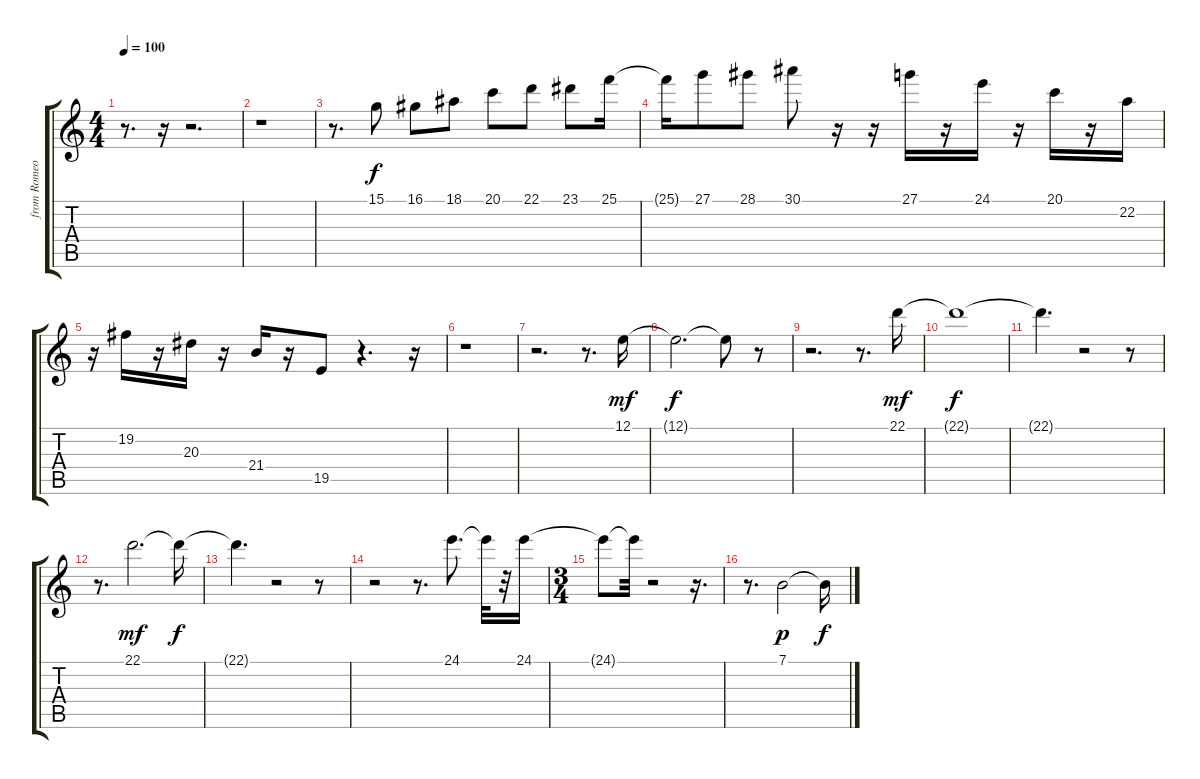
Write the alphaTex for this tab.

\track ("from Romeo & Juliet" "from Romeo") {instrument flute}
\staff {score tabs}
\tuning (E4 B3 G3 D3 A2 E2) {hide}
\ts (4 4)
\tempo 100
\clef g2
\ks c
r.8{d dy f} r.16 r.2{d} |
r.1 |
r.8{d} 15.1.8 16.1.8 18.1.8 20.1.8 22.1.8 23.1.8 25.1.16 |
25.1{t}.16 27.1.8 28.1.8 30.1.8 r.16 r.16 27.1.16 r.16 24.1.16 r.16 20.1.16 r.16 22.2.16 |
r.16 19.2.16 r.16 20.3.16 r.16 21.4.16 r.16 19.5.8 r.4{d} r.16 |
r.1 |
r.2{d} r.8{d} 12.1.16{dy mf} |
12.1{t}.2{d dy f} 12.1{t}.8 r.8 |
r.2{d} r.8{d} 22.1.16{dy mf} |
22.1{t}.1{dy f} |
22.1{t}.4{d} r.2 r.8 |
r.8{d} 22.1.2{d dy mf} 22.1{t}.16{dy f} |
22.1{t}.4{d} r.2 r.8 |
r.2 r.8{d} 24.1.8{d} 24.1{t}.32 r.32 24.1.16 |
\ts (3 4)
24.1{t}.8 24.1{t}.32 r.2 r.16{d} |
r.8{d} 7.1.2{dy p} 7.1{t}.16{dy f}
